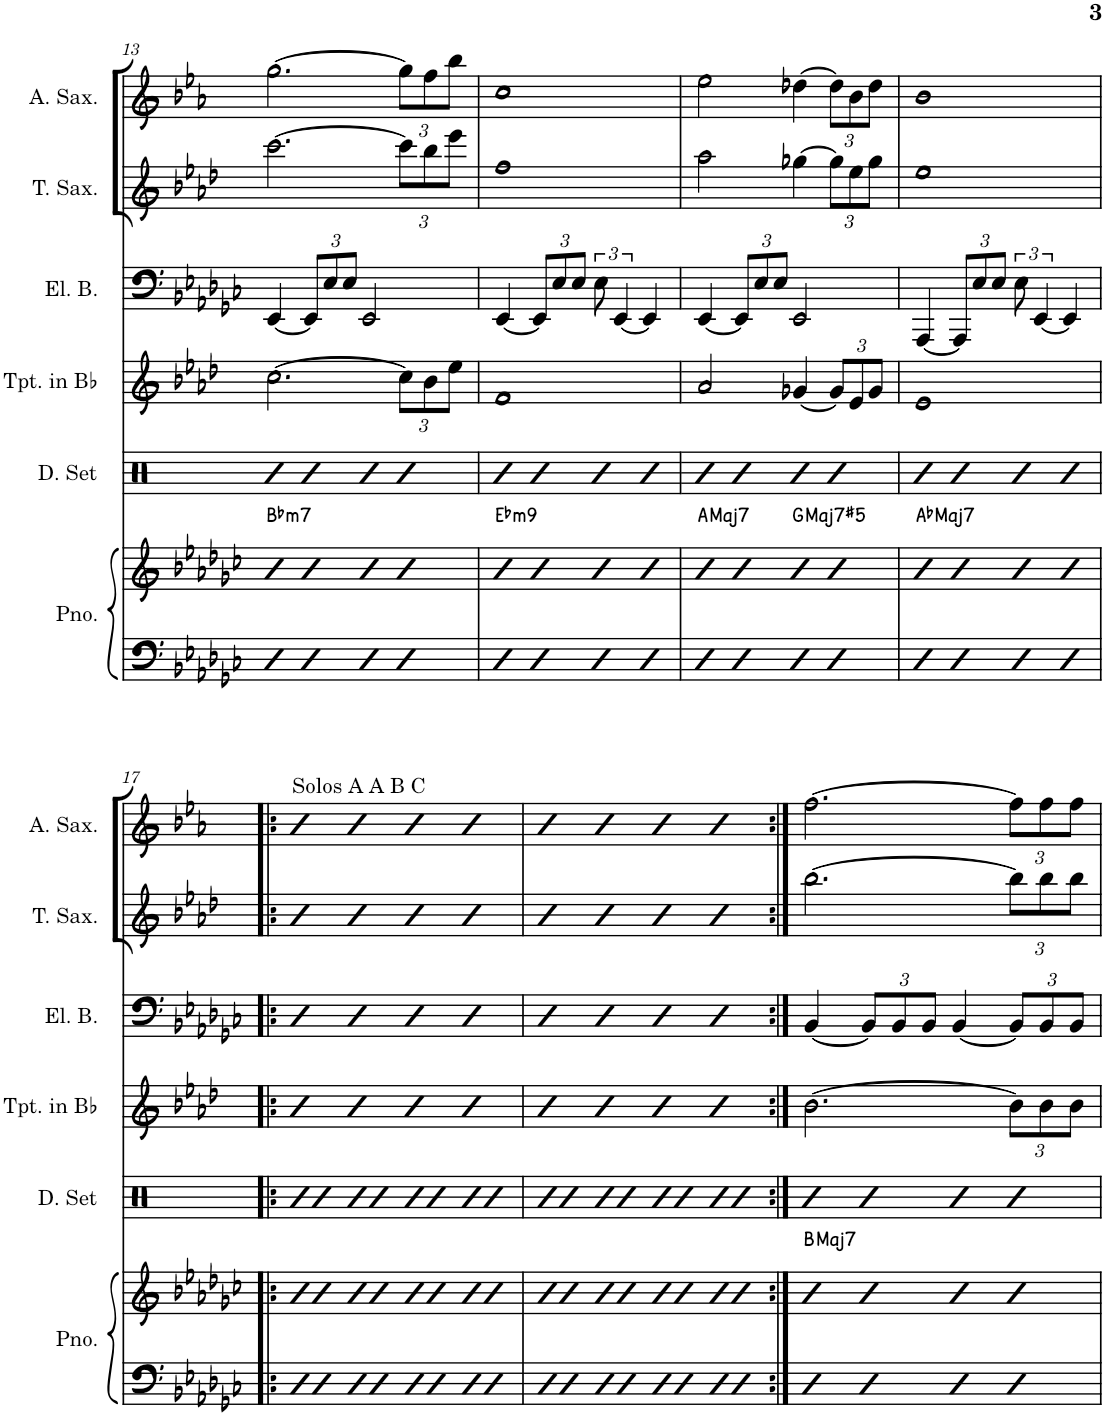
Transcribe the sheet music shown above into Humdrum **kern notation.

**kern	**kern	**harte	**kern	**kern	**kern	**kern	**kern
*part6	*part6	*part6	*part5	*part4	*part3	*part2	*part1
*staff7	*staff6	*	*staff5	*staff4	*staff3	*staff2	*staff1
*I"Piano	*	*	*I"Drumset	*I"Trumpet in Bb	*I"Electric Bass	*I"Tenor Saxophone	*I"Alto Saxophone
*I'Pno.	*	*	*I'D. Set	*I'Tpt. in Bb	*I'El. B.	*I'T. Sax.	*I'A. Sax.
!!LO:PB:g=z
*clefF4	*clefG2	*	*clefX	*clefG2	*clefF4	*clefG2	*clefG2
*	*	*	*	*Trd1c2	*Trd7c12	*Trd8c14	*Trd5c9
*k[b-e-a-d-g-c-]	*k[b-e-a-d-g-c-]	*	*k[]	*k[b-e-a-d-]	*k[b-e-a-d-g-c-]	*k[b-e-a-d-]	*k[b-e-a-]
*M4/4	*M4/4	*	*M4/4	*M4/4	*M4/4	*M4/4	*M4/4
=13	=13	=13	=13	=13	=13	=13	=13
!	!	!LO:H:kt=m7	!	!	!	!	!
4D-	4b-	Bb:min7	4R	[2.cc\	[4EE-/	[2.ccc\	[2.gg\
*	*	*	*	*	*Xbrackettup	*	*
4D-	4b-	.	4R	.	12EE-/L]	.	.
.	.	.	.	.	12E-/	.	.
.	.	.	.	.	12E-/J	.	.
4D-	4b-	.	4R	.	2EE-/	.	.
*	*	*	*	*Xbrackettup	*	*Xbrackettup	*Xbrackettup
4D-	4b-	.	4R	12cc\L]	.	12ccc\L]	12gg\L]
.	.	.	.	12b-\	.	12bb-\	12ff\
.	.	.	.	12ee-\J	.	12eee-\J	12bb-\J
=14	=14	=14	=14	=14	=14	=14	=14
!	!	!LO:H:kt=m9	!	!	!	!	!
4D-	4b-	Eb:min9	4R	1f	[4EE-/	1ff	1cc
4D-	4b-	.	4R	.	12EE-/L]	.	.
.	.	.	.	.	12E-/	.	.
.	.	.	.	.	12E-/J	.	.
*	*	*	*	*	*brackettup	*	*
4D-	4b-	.	4R	.	12E-\	.	.
.	.	.	.	.	[6EE-/	.	.
4D-	4b-	.	4R	.	4EE-/]	.	.
=15	=15	=15	=15	=15	=15	=15	=15
!	!	!LO:H:kt=Maj7	!	!	!	!	!
4D-	4b-	A:maj7	4R	2a-/	[4EE-/	2aa-\	2ee-\
*	*	*	*	*	*Xbrackettup	*	*
4D-	4b-	.	4R	.	12EE-/L]	.	.
.	.	.	.	.	12E-/	.	.
.	.	.	.	.	12E-/J	.	.
!	!	!LO:H:kt=Maj7	!	!	!	!	!
4D-	4b-	G:(3,#5,7)	4R	[4g-X/	2EE-/	[4gg-X\	[4dd-X\
4D-	4b-	.	4R	12g-/L]	.	12gg-\L]	12dd-\L]
.	.	.	.	12e-/	.	12ee-\	12b-\
.	.	.	.	12g-/J	.	12gg-\J	12dd-\J
=16	=16	=16	=16	=16	=16	=16	=16
!	!	!LO:H:kt=Maj7	!	!	!	!	!
4D-	4b-	Ab:maj7	4R	1e-	[4AAA-/	1ee-	1b-
4D-	4b-	.	4R	.	12AAA-/L]	.	.
.	.	.	.	.	12E-/	.	.
.	.	.	.	.	12E-/J	.	.
*	*	*	*	*	*brackettup	*	*
4D-	4b-	.	4R	.	12E-\	.	.
.	.	.	.	.	[6EE-/	.	.
4D-	4b-	.	4R	.	4EE-/]	.	.
!!LO:LB:g=z
=17!|:	=17!|:	=17!|:	=17!|:	=17!|:	=17!|:	=17!|:	=17!|:
*^	*^	*	*^	*	*	*	*
!	!	!	!	!	!	!	!	!	!	!LO:TX:a:t=Solos A A B C
4D-	4D-	4b-	4b-	.	4R	4R	4b-	4D-	4b-	4b-
4D-	4D-	4b-	4b-	.	4R	4R	4b-	4D-	4b-	4b-
4D-	4D-	4b-	4b-	.	4R	4R	4b-	4D-	4b-	4b-
4D-	4D-	4b-	4b-	.	4R	4R	4b-	4D-	4b-	4b-
=18	=18	=18	=18	=18	=18	=18	=18	=18	=18	=18
4D-	4D-	4b-	4b-	.	4R	4R	4b-	4D-	4b-	4b-
4D-	4D-	4b-	4b-	.	4R	4R	4b-	4D-	4b-	4b-
4D-	4D-	4b-	4b-	.	4R	4R	4b-	4D-	4b-	4b-
4D-	4D-	4b-	4b-	.	4R	4R	4b-	4D-	4b-	4b-
=19:|!	=19:|!	=19:|!	=19:|!	=19:|!	=19:|!	=19:|!	=19:|!	=19:|!	=19:|!	=19:|!
!	!	!	!	!LO:H:kt=Maj7	!	!	!	!	!	!
*v	*v	*	*	*	*v	*v	*	*	*	*
*	*v	*v	*	*	*	*	*	*
4D-	4b-	B:maj7	4R	[2.b-\	[4BB-/	[2.bb-\	[2.ff\
*	*	*	*	*	*Xbrackettup	*	*
4D-	4b-	.	4R	.	12BB-/L]	.	.
.	.	.	.	.	12BB-/	.	.
.	.	.	.	.	12BB-/J	.	.
4D-	4b-	.	4R	.	[4BB-/	.	.
4D-	4b-	.	4R	12b-\L]	12BB-/L]	12bb-\L]	12ff\L]
.	.	.	.	12b-\	12BB-/	12bb-\	12ff\
.	.	.	.	12b-\J	12BB-/J	12bb-\J	12ff\J
=	=	=	=	=	=	=	=
*-	*-	*-	*-	*-	*-	*-	*-
